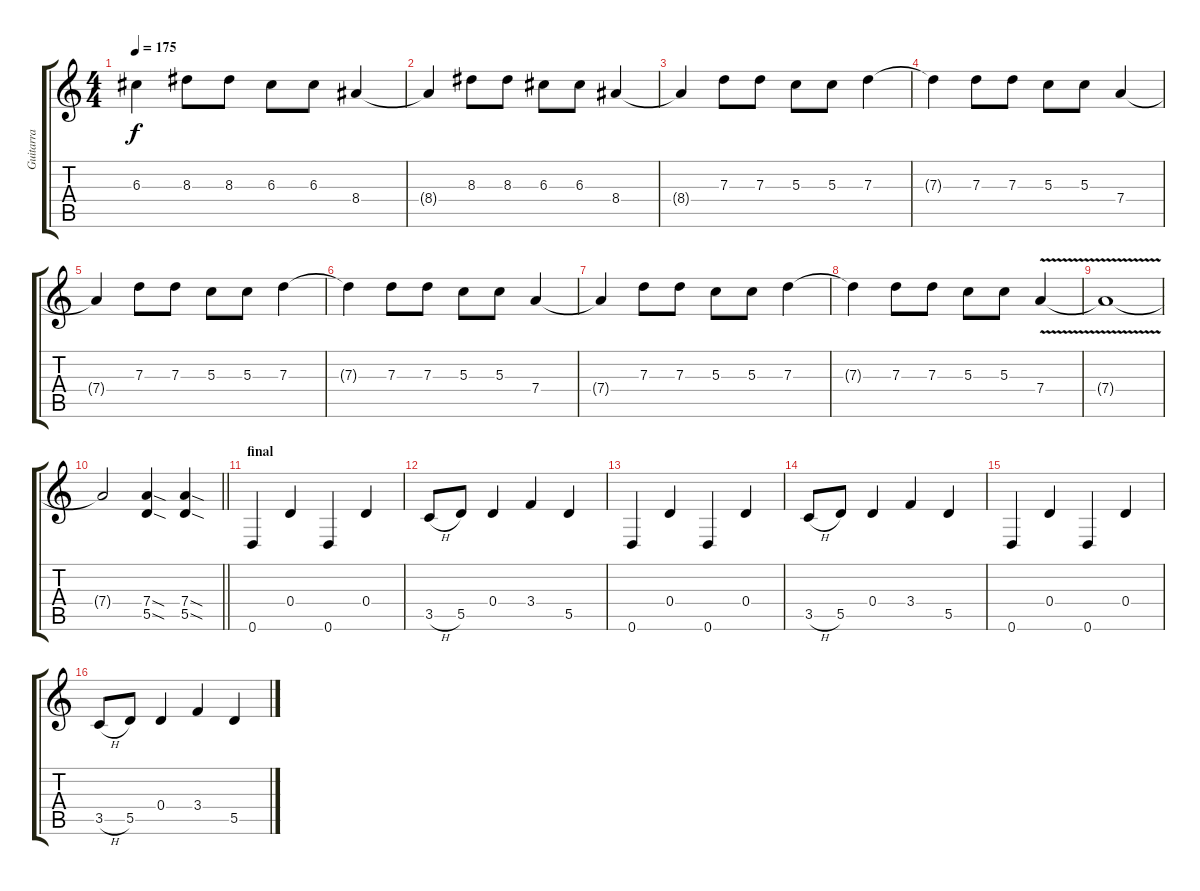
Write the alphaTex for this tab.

\track ("Guitarra" "Guitarra") {instrument distortionguitar}
\staff {score tabs}
\tuning (E4 B3 G3 D3 A2 D2) {hide}
\ts (4 4)
\tempo 175
\clef g2
\ks c
6.3{t}.4{dy f} 8.3.8 8.3.8 6.3.8 6.3.8 8.4.4 |
8.4{t}.4 8.3.8 8.3.8 6.3.8 6.3.8 8.4.4 |
8.4{t}.4 7.3.8 7.3.8 5.3.8 5.3.8 7.3.4 |
7.3{t}.4 7.3.8 7.3.8 5.3.8 5.3.8 7.4.4 |
7.4{t}.4 7.3.8 7.3.8 5.3.8 5.3.8 7.3.4 |
7.3{t}.4 7.3.8 7.3.8 5.3.8 5.3.8 7.4.4 |
7.4{t}.4 7.3.8 7.3.8 5.3.8 5.3.8 7.3.4 |
7.3{t}.4 7.3.8 7.3.8 5.3.8 5.3.8 7.4{v}.4 |
7.4{t}.1 |
\barLineRight lightlight
7.4{t}.2 (7.4{sod} 5.5{sod}).4 (7.4{sod} 5.5{sod}).4 |
\section ("" "final")
0.6.4 0.4.4 0.6.4 0.4.4 |
3.5{h}.8 5.5.8 0.4.4 3.4.4 5.5.4 |
0.6.4 0.4.4 0.6.4 0.4.4 |
3.5{h}.8 5.5.8 0.4.4 3.4.4 5.5.4 |
0.6.4 0.4.4 0.6.4 0.4.4 |
3.5{h}.8 5.5.8 0.4.4 3.4.4 5.5.4
